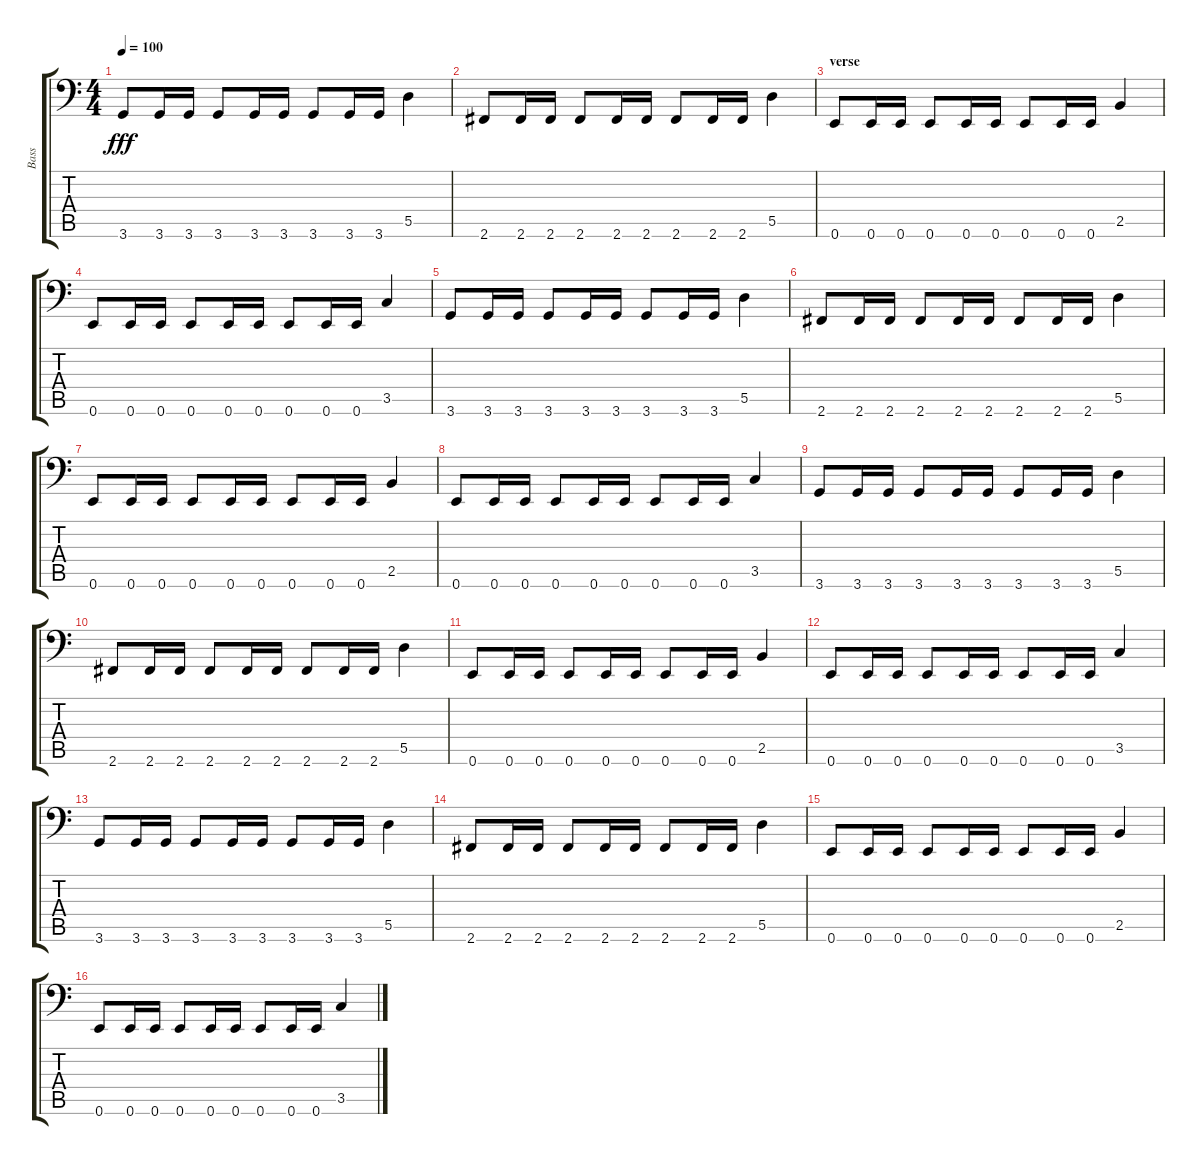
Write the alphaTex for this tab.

\track ("Bass" "Bass") {instrument electricbassfinger}
\staff {score tabs}
\tuning (E3 B2 G2 D2 A1 E1) {hide}
\ts (4 4)
\tempo 100
\clef f4
\ks c
3.6.8{dy fff} 3.6.16 3.6.16 3.6.8 3.6.16 3.6.16 3.6.8 3.6.16 3.6.16 5.5.4 |
2.6.8 2.6.16 2.6.16 2.6.8 2.6.16 2.6.16 2.6.8 2.6.16 2.6.16 5.5.4 |
\section ("" "verse")
0.6.8 0.6.16 0.6.16 0.6.8 0.6.16 0.6.16 0.6.8 0.6.16 0.6.16 2.5.4 |
0.6.8 0.6.16 0.6.16 0.6.8 0.6.16 0.6.16 0.6.8 0.6.16 0.6.16 3.5.4 |
3.6.8 3.6.16 3.6.16 3.6.8 3.6.16 3.6.16 3.6.8 3.6.16 3.6.16 5.5.4 |
2.6.8 2.6.16 2.6.16 2.6.8 2.6.16 2.6.16 2.6.8 2.6.16 2.6.16 5.5.4 |
0.6.8 0.6.16 0.6.16 0.6.8 0.6.16 0.6.16 0.6.8 0.6.16 0.6.16 2.5.4 |
0.6.8 0.6.16 0.6.16 0.6.8 0.6.16 0.6.16 0.6.8 0.6.16 0.6.16 3.5.4 |
3.6.8 3.6.16 3.6.16 3.6.8 3.6.16 3.6.16 3.6.8 3.6.16 3.6.16 5.5.4 |
2.6.8 2.6.16 2.6.16 2.6.8 2.6.16 2.6.16 2.6.8 2.6.16 2.6.16 5.5.4 |
0.6.8 0.6.16 0.6.16 0.6.8 0.6.16 0.6.16 0.6.8 0.6.16 0.6.16 2.5.4 |
0.6.8 0.6.16 0.6.16 0.6.8 0.6.16 0.6.16 0.6.8 0.6.16 0.6.16 3.5.4 |
3.6.8 3.6.16 3.6.16 3.6.8 3.6.16 3.6.16 3.6.8 3.6.16 3.6.16 5.5.4 |
2.6.8 2.6.16 2.6.16 2.6.8 2.6.16 2.6.16 2.6.8 2.6.16 2.6.16 5.5.4 |
0.6.8 0.6.16 0.6.16 0.6.8 0.6.16 0.6.16 0.6.8 0.6.16 0.6.16 2.5.4 |
0.6.8 0.6.16 0.6.16 0.6.8 0.6.16 0.6.16 0.6.8 0.6.16 0.6.16 3.5.4
